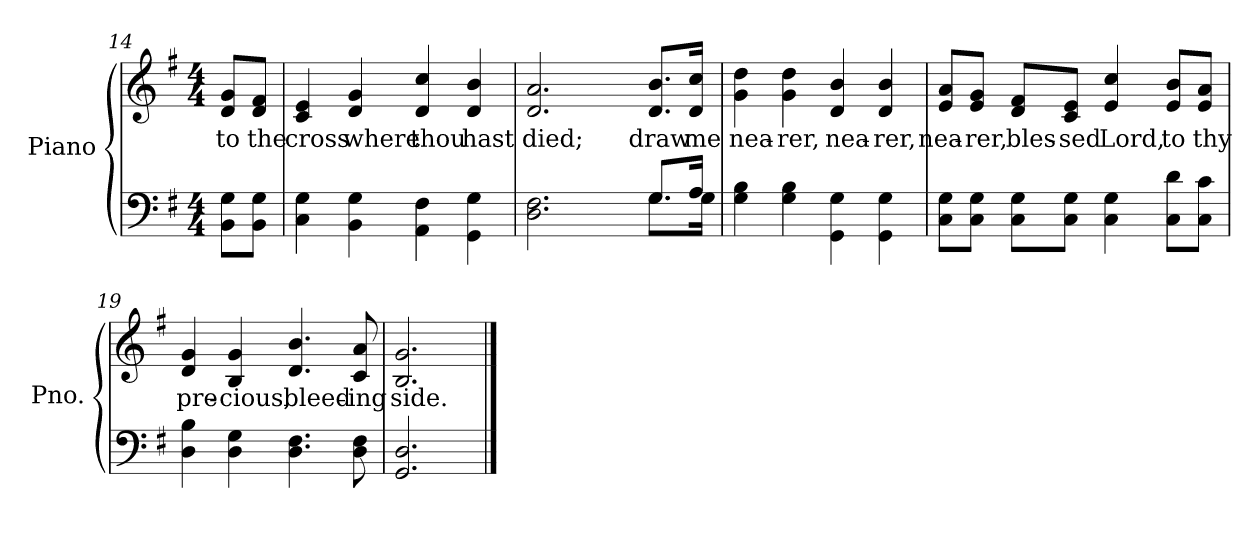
**kern	**kern	**text
*part2	*part1	*part1
*staff2	*staff1	*staff1
*I"Piano	*I"Piano	*
*I'Pno.	*I'Pno.	*
*clefF4	*clefG2	*
*k[f#]	*k[f#]	*
*G:	*G:	*
*M4/4	*M4/4	*
=14	=14	=14
!	!	!LO:LY:b:color=#000000
8BBi\ 8Gi\L	8di/ 8gi/L	to
!	!	!LO:LY:b:color=#000000
8BBi\ 8Gi\J	8di/ 8f#i/J	the
=15	=15	=15
!	!	!LO:LY:b:color=#000000
4Ci\ 4Gi	4ci/ 4ei	cross
!	!	!LO:LY:b:color=#000000
4BBi\ 4Gi	4di/ 4gi	where
!	!	!LO:LY:b:color=#000000
4AAi\ 4F#i	4di/ 4cci	thou
!	!	!LO:LY:b:color=#000000
4GGi\ 4Gi	4di/ 4bi	hast
=16	=16	=16
*^	*	*
!	!	!	!LO:LY:b:color=#000000
2.Di\ 2.F#i	2ryy	2.di/ 2.ai	died;
.	4ryy	.	.
!	!	!	!LO:LY:b:color=#000000
8.Gi/L	8.Gi\L	8.di/ 8.bi/L	draw
!	!	!	!LO:LY:b:color=#000000
16Ai/Jk	16Gi\Jk	16di/ 16cci/Jk	me
*v	*v	*	*
!!LO:LB:g=z
=17	=17	=17
*^	*	*
!	!	!	!LO:LY:b:color=#000000
*v	*v	*	*
4Gi\ 4Bi	4gi\ 4ddi	nea-
!	!	!LO:LY:b:color=#000000
4Gi\ 4Bi	4gi\ 4ddi	-rer,
!	!	!LO:LY:b:color=#000000
4GGi\ 4Gi	4di/ 4bi	nea-
!	!	!LO:LY:b:color=#000000
4GGi\ 4Gi	4di/ 4bi	-rer,
=18	=18	=18
!	!	!LO:LY:b:color=#000000
8Ci\ 8Gi\L	8ei/ 8ai/L	nea-
!	!	!LO:LY:b:color=#000000
8Ci\ 8Gi\J	8ei/ 8gi/J	-rer,
!	!	!LO:LY:b:color=#000000
8Ci\ 8Gi\L	8di/ 8f#i/L	bles-
!	!	!LO:LY:b:color=#000000
8Ci\ 8Gi\J	8ci/ 8ei/J	-sed
!	!	!LO:LY:b:color=#000000
4Ci\ 4Gi	4ei/ 4cci	Lord,
!	!	!LO:LY:b:color=#000000
8Ci\ 8di\L	8ei/ 8bi/L	to
!	!	!LO:LY:b:color=#000000
8Ci\ 8ci\J	8ei/ 8ai/J	thy
!!LO:LB:g=z
=19	=19	=19
!	!	!LO:LY:b:color=#000000
4Di\ 4Bi	4di/ 4gi	pre-
!	!	!LO:LY:b:color=#000000
4Di\ 4Gi	4Bi/ 4gi	-cious,
!	!	!LO:LY:b:color=#000000
4.Di\ 4.F#i	4.di/ 4.bi	bleed-
!	!	!LO:LY:b:color=#000000
8Di\ 8F#i	8ci/ 8ai	-ing
=20	=20	=20
!	!	!LO:LY:b:color=#000000
2.GGi/ 2.Di	2.Bi/ 2.gi	side.
==	==	==
*-	*-	*-
